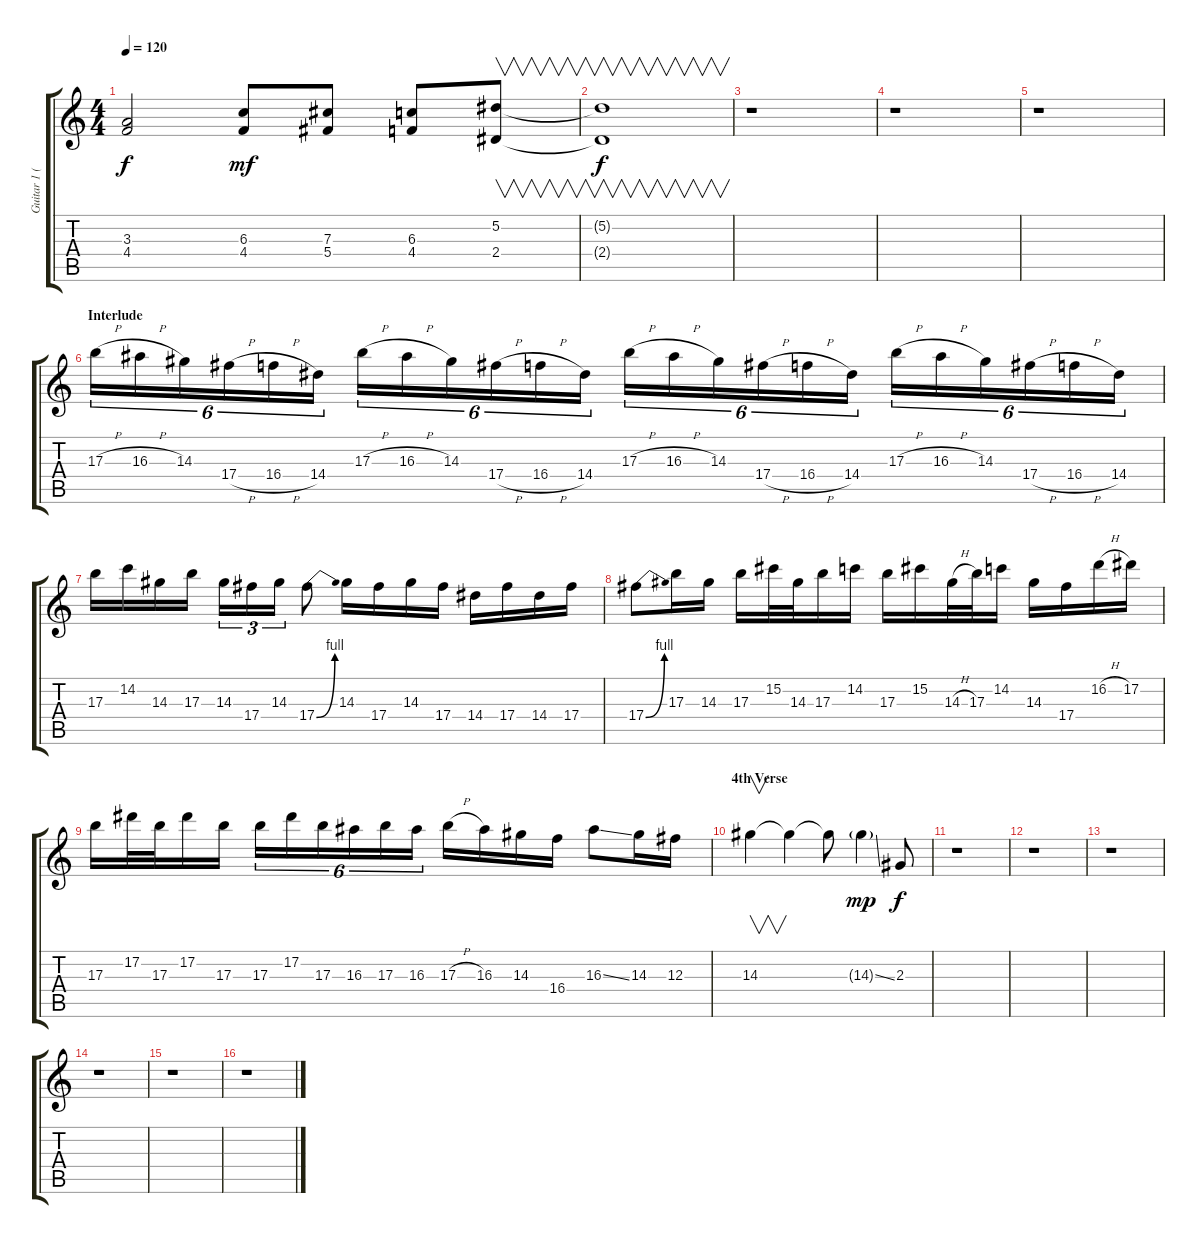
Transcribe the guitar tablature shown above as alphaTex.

\track ("Guitar 1 (Slash)" "Guitar 1 (") {instrument overdrivenguitar}
\staff {score tabs}
\tuning (Eb4 Bb3 Gb3 Db3 Ab2 Eb2) {hide}
\ts (4 4)
\tempo 120
\clef g2
\ks c
(3.3{t} 4.4{t}).2{dy f} (6.3 4.4).8{dy mf} (7.3 5.4).8 (6.3 4.4).8 (5.2 2.4).8{v} |
(5.2{t} 2.4{t}).1{v dy f} |
r.1 |
r.1 |
r.1 |
\section ("" "Interlude")
17.3{h}.16{tu (6 4)} 16.3{h}.16{tu (6 4)} 14.3.16{tu (6 4)} 17.4{h}.16{tu (6 4)} 16.4{h}.16{tu (6 4)} 14.4.16{tu (6 4)} 17.3{h}.16{tu (6 4)} 16.3{h}.16{tu (6 4)} 14.3.16{tu (6 4)} 17.4{h}.16{tu (6 4)} 16.4{h}.16{tu (6 4)} 14.4.16{tu (6 4)} 17.3{h}.16{tu (6 4)} 16.3{h}.16{tu (6 4)} 14.3.16{tu (6 4)} 17.4{h}.16{tu (6 4)} 16.4{h}.16{tu (6 4)} 14.4.16{tu (6 4)} 17.3{h}.16{tu (6 4)} 16.3{h}.16{tu (6 4)} 14.3.16{tu (6 4)} 17.4{h}.16{tu (6 4)} 16.4{h}.16{tu (6 4)} 14.4.16{tu (6 4)} |
17.3.16 14.2.16 14.3.16 17.3.16 14.3.16{tu (3 2)} 17.4.16{tu (3 2)} 14.3.16{tu (3 2)} 17.4{be (bend 0 0 60 4)}.8 14.3.16 17.4.16 14.3.16 17.4.16 14.4.16 17.4.16 14.4.16 17.4.16 |
17.4{be (bend 0 0 60 4)}.8 17.3.16 14.3.16 17.3.16 15.2.32 14.3.32 17.3.16 14.2.16 17.3.16 15.2.16 14.3{h}.32 17.3.32 14.2.16 14.3.16 17.4.16 16.2{h}.16 17.2.16 |
17.3.16 17.2.32 17.3.32 17.2.16 17.3.16 17.3.16{tu (6 4)} 17.2.16{tu (6 4)} 17.3.16{tu (6 4)} 16.3.16{tu (6 4)} 17.3.16{tu (6 4)} 16.3.16{tu (6 4)} 17.3{h}.16 16.3.16 14.3.16 16.4.16 16.3{ss}.8 14.3.16 12.3.16 |
\section ("" "4th Verse")
14.3.4{v} 14.3{t}.4 14.3{t}.8 14.3{ss g}.4{dy mp} 2.3.8{dy f} |
r.1 |
r.1 |
r.1 |
r.1 |
r.1 |
r.1
